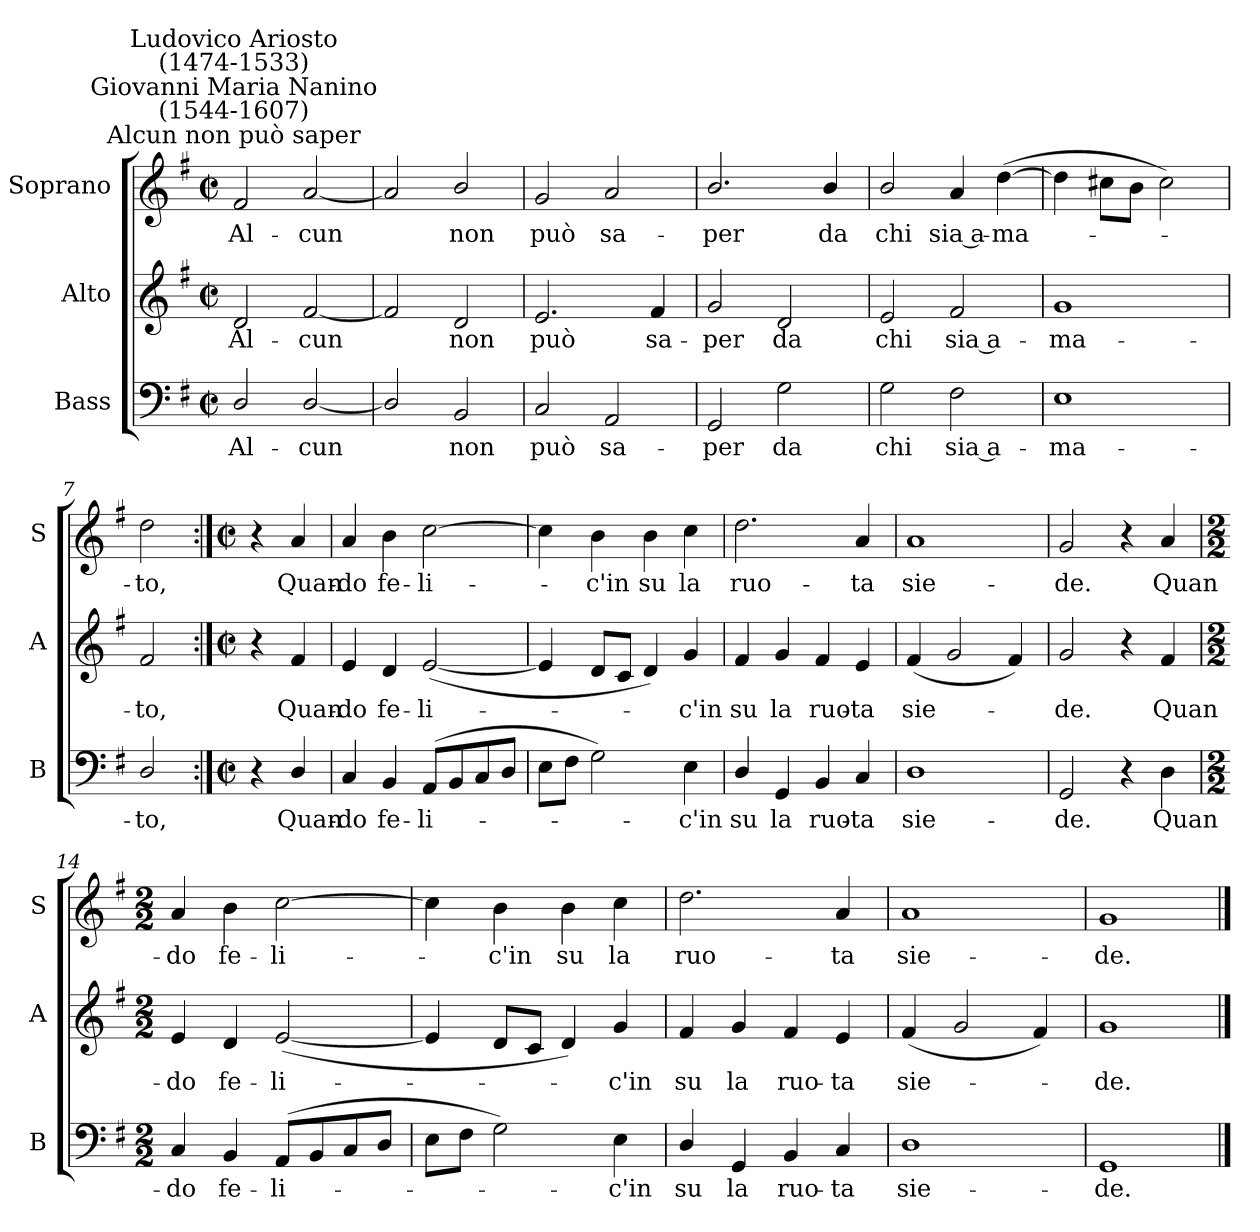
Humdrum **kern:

**kern	**text	**kern	**text	**kern	**text
*part3	*part3	*part2	*part2	*part1	*part1
*staff3	*staff3	*staff2	*staff2	*staff1	*staff1
*I"Bass	*	*I"Alto	*	*I"Soprano	*
*I'B	*	*I'A	*	*I'S	*
*clefF4	*	*clefG2	*	*clefG2	*
*k[f#]	*	*k[f#]	*	*k[f#]	*
*G:	*	*G:	*	*G:	*
*M2/2	*	*M2/2	*	*M2/2	*
*met(c|)	*	*met(c|)	*	*met(c|)	*
=1	=1	=1	=1	=1	=1
!	!	!	!	!LO:TX:a:cj:t=Alcun non può saper	!
!	!	!	!	!LO:TX:a:cj:t=Giovanni Maria Nanino\n(1544-1607)	!
!	!	!	!	!LO:TX:a:cj:t=Ludovico Ariosto\n(1474-1533)	!
!	!LO:LY:b	!	!LO:LY:b	!	!LO:LY:b
2D/	Al-	2d	Al-	2f#	Al-
!	!LO:LY:b	!	!LO:LY:b	!	!LO:LY:b
[2D/	-cun	[2f#	-cun	[2a	-cun
=2	=2	=2	=2	=2	=2
2D/]	.	2f#]	.	2a]	.
!	!LO:LY:b	!	!LO:LY:b	!	!LO:LY:b
2BB	non	2d	non	2b/	non
=3	=3	=3	=3	=3	=3
!	!LO:LY:b	!	!LO:LY:b	!	!LO:LY:b
2C	può	2.e	può	2g	può
!	!LO:LY:b	!	!	!	!LO:LY:b
2AA	sa-	.	.	2a	sa-
!	!	!	!LO:LY:b	!	!
.	.	4f#	sa-	.	.
=4	=4	=4	=4	=4	=4
!	!LO:LY:b	!	!LO:LY:b	!	!LO:LY:b
2GG	-per	2g	-per	2.b/	-per
!	!LO:LY:b	!	!LO:LY:b	!	!
2G	da	2d	da	.	.
!	!	!	!	!	!LO:LY:b
.	.	.	.	4b/	da
=5	=5	=5	=5	=5	=5
!	!LO:LY:b	!	!LO:LY:b	!	!LO:LY:b
2G	chi	2e	chi	2b/	chi
!	!LO:LY:b	!	!LO:LY:b	!	!LO:LY:b
2F#	sia a-	2f#	sia a-	4a	sia a-
!	!	!	!	!	!LO:LY:b
.	.	.	.	(>[4dd	-ma-
=6	=6	=6	=6	=6	=6
!	!LO:LY:b	!	!LO:LY:b	!	!
1E	-ma-	1g	-ma-	4dd]	.
.	.	.	.	8cc#XL	.
.	.	.	.	8bJ	.
.	.	.	.	2cc#)	.
=7	=7	=7	=7	=7	=7
!	!LO:LY:b	!	!LO:LY:b	!	!LO:LY:b
2D/	-to,	2f#	-to,	2dd	to,
!!LO:LB:g=z
=8:|!	=8:|!	=8:|!	=8:|!	=8:|!	=8:|!
*M2/2	*	*M2/2	*	*M2/2	*
*met(c|)	*	*met(c|)	*	*met(c|)	*
4r	.	4r	.	4r	.
!	!LO:LY:b	!	!LO:LY:b	!	!LO:LY:b
4D/	Quan-	4f#	Quan-	4a	Quan-
=9	=9	=9	=9	=9	=9
!	!LO:LY:b	!	!LO:LY:b	!	!LO:LY:b
4C	-do	4e	-do	4a	-do
!	!LO:LY:b	!	!LO:LY:b	!	!LO:LY:b
4BB	fe-	4d	fe-	4b	fe-
!	!LO:LY:b	!	!LO:LY:b	!	!LO:LY:b
(>8AAL	-li-	(<[2e	-li-	[2cc	-li-
8BB	.	.	.	.	.
8C	.	.	.	.	.
8DJ	.	.	.	.	.
=10	=10	=10	=10	=10	=10
8EL	.	4e]	.	4cc]	.
8F#J	.	.	.	.	.
!	!	!	!	!	!LO:LY:b
2G)	.	8dL	.	4b	c'in
.	.	8cJ	.	.	.
!	!	!	!	!	!LO:LY:b
.	.	4d)	.	4b	su
!	!LO:LY:b	!	!LO:LY:b	!	!LO:LY:b
4E	c'in	4g	c'in	4cc	la
=11	=11	=11	=11	=11	=11
!	!LO:LY:b	!	!LO:LY:b	!	!LO:LY:b
4D/	su	4f#	su	2.dd	ruo-
!	!LO:LY:b	!	!LO:LY:b	!	!
4GG	la	4g	la	.	.
!	!LO:LY:b	!	!LO:LY:b	!	!
4BB/	ruo-	4f#	ruo-	.	.
!	!LO:LY:b	!	!LO:LY:b	!	!LO:LY:b
4C	-ta	4e	-ta	4a	-ta
=12	=12	=12	=12	=12	=12
!	!LO:LY:b	!	!LO:LY:b	!	!LO:LY:b
1D	sie-	(<4f#	sie-	1a	sie-
.	.	2g	.	.	.
.	.	4f#)	.	.	.
=13	=13	=13	=13	=13	=13
!	!LO:LY:b	!	!LO:LY:b	!	!LO:LY:b
2GG	-de.	2g	de.	2g	-de.
4r	.	4r	.	4r	.
!	!LO:LY:b	!	!LO:LY:b	!	!LO:LY:b
4D	Quan-	4f#	Quan-	4a	Quan-
!!LO:LB:g=z
=14	=14	=14	=14	=14	=14
*M2/2	*	*M2/2	*	*M2/2	*
!	!LO:LY:b	!	!LO:LY:b	!	!LO:LY:b
4C	-do	4e	-do	4a	-do
!	!LO:LY:b	!	!LO:LY:b	!	!LO:LY:b
4BB	fe-	4d	fe-	4b	fe-
!	!LO:LY:b	!	!LO:LY:b	!	!LO:LY:b
(>8AAL	-li-	(<[2e	-li-	[2cc	-li-
8BB	.	.	.	.	.
8C	.	.	.	.	.
8DJ	.	.	.	.	.
=15	=15	=15	=15	=15	=15
8EL	.	4e]	.	4cc]	.
8F#J	.	.	.	.	.
!	!	!	!	!	!LO:LY:b
2G)	.	8dL	.	4b	c'in
.	.	8cJ	.	.	.
!	!	!	!	!	!LO:LY:b
.	.	4d)	.	4b	su
!	!LO:LY:b	!	!LO:LY:b	!	!LO:LY:b
4E	c'in	4g	c'in	4cc	la
=16	=16	=16	=16	=16	=16
!	!LO:LY:b	!	!LO:LY:b	!	!LO:LY:b
4D/	su	4f#	su	2.dd	ruo-
!	!LO:LY:b	!	!LO:LY:b	!	!
4GG	la	4g	la	.	.
!	!LO:LY:b	!	!LO:LY:b	!	!
4BB	ruo-	4f#	ruo-	.	.
!	!LO:LY:b	!	!LO:LY:b	!	!LO:LY:b
4C	-ta	4e	-ta	4a	-ta
=17	=17	=17	=17	=17	=17
!	!LO:LY:b	!	!LO:LY:b	!	!LO:LY:b
1D	sie-	(<4f#	sie-	1a	sie-
.	.	2g	.	.	.
.	.	4f#)	.	.	.
=18	=18	=18	=18	=18	=18
!	!LO:LY:b	!	!LO:LY:b	!	!LO:LY:b
1GG	-de.	1g	de.	1g	-de.
==	==	==	==	==	==
*-	*-	*-	*-	*-	*-
